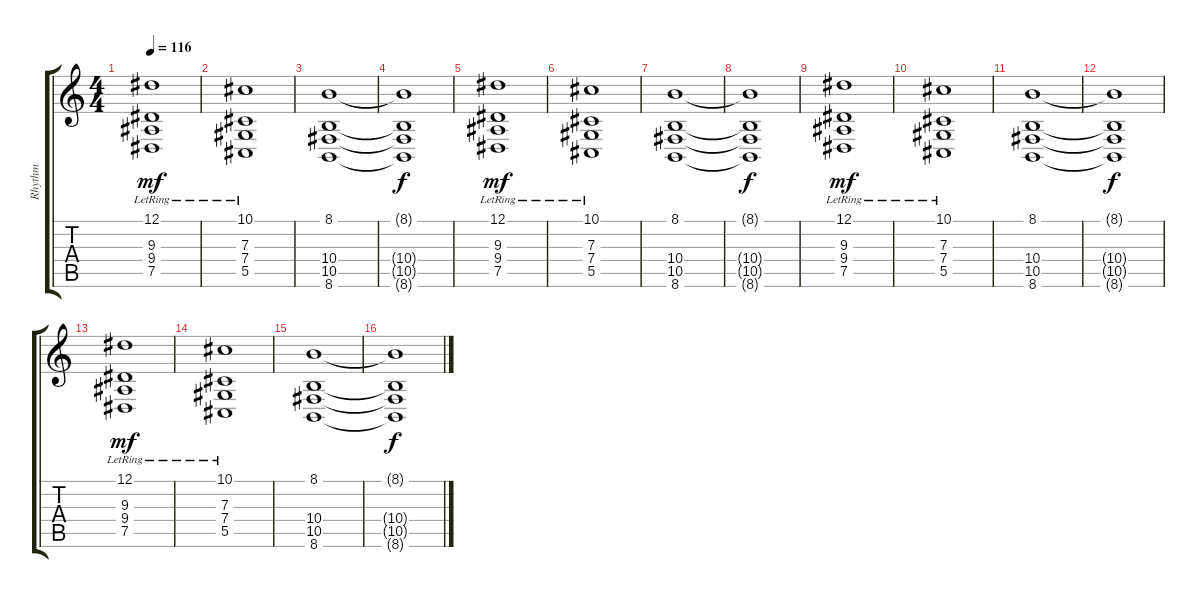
\track ("Rhythm" "Rhythm") {instrument stringensemble1}
\staff {score tabs}
\tuning (Eb4 Bb3 Gb3 Db3 Ab2 Eb2) {hide}
\ts (4 4)
\tempo 116
\clef g2
\ks c
(12.1 9.3{lr} 9.4 7.5).1{dy mf} |
(10.1 7.3{lr} 7.4 5.5).1 |
(8.1 10.4 10.5 8.6).1 |
(8.1{t} 10.4{t} 10.5{t} 8.6{t}).1{dy f} |
(12.1 9.3{lr} 9.4 7.5).1{dy mf} |
(10.1 7.3{lr} 7.4 5.5).1 |
(8.1 10.4 10.5 8.6).1 |
(8.1{t} 10.4{t} 10.5{t} 8.6{t}).1{dy f} |
(12.1 9.3{lr} 9.4 7.5).1{dy mf} |
(10.1 7.3{lr} 7.4 5.5).1 |
(8.1 10.4 10.5 8.6).1 |
(8.1{t} 10.4{t} 10.5{t} 8.6{t}).1{dy f} |
(12.1 9.3{lr} 9.4 7.5).1{dy mf} |
(10.1 7.3{lr} 7.4 5.5).1 |
(8.1 10.4 10.5 8.6).1 |
(8.1{t} 10.4{t} 10.5{t} 8.6{t}).1{dy f}
